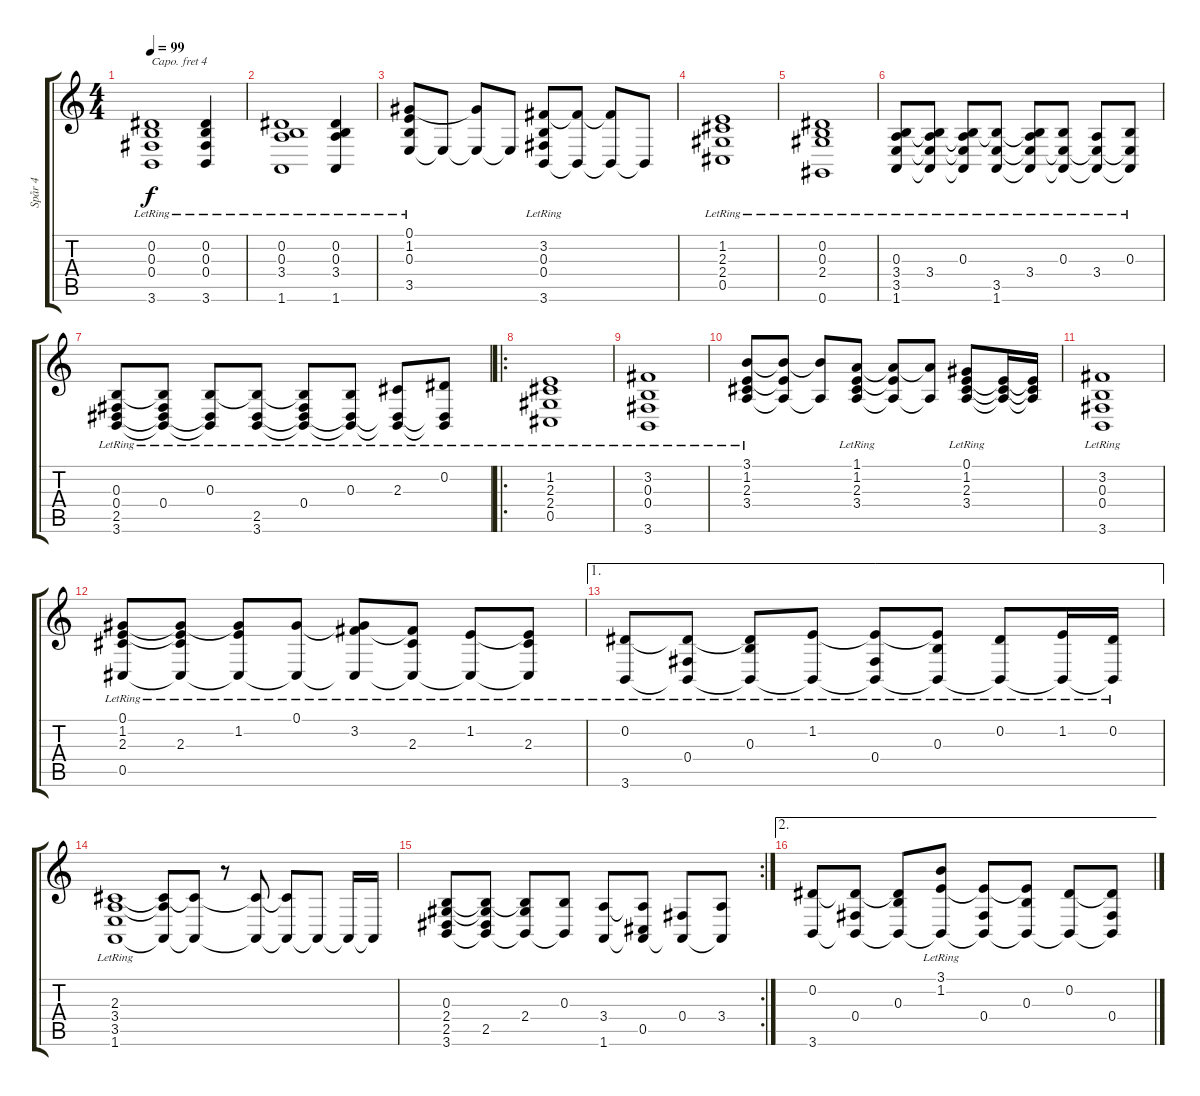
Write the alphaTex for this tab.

\track ("Spår 4" "Spår 4") {instrument choiraahs}
\staff {score tabs}
\capo 4
\tuning (E4 B3 G3 D3 A2 E2) {hide}
\ts (4 4)
\tempo 99
\clef g2
\ks c
(0.2{lr} 0.3{lr} 0.4{lr} 3.6{lr}).1{dy f} (0.2{lr} 0.3{lr} 0.4{lr} 3.6{lr}).4 |
(0.2{lr} 0.3{lr} 3.4{lr} 1.6{lr}).1 (0.2{lr} 0.3{lr} 3.4{lr} 1.6{lr}).4 |
(0.1{lr} 1.2{lr} 0.3{lr} 3.5{lr}).8 3.5{t}.8 (0.1{t} 3.5{t}).8 3.5{t}.8 (3.2{lr} 0.3{lr} 0.4{lr} 3.6{lr}).8 (3.2{t} 3.6{t}).8 (3.2{t} 3.6{t}).8 3.6{t}.8 |
(1.2{lr} 2.3{lr} 2.4{lr} 0.5{lr}).1 |
(0.2{lr} 0.3{lr} 2.4{lr} 0.6{lr}).1 |
(0.3{lr} 3.4{lr} 3.5{lr} 1.6{lr}).8 (0.3{t} 3.4{lr} 3.5{t} 1.6{t}).8 (0.3{lr} 3.4{t} 3.5{t} 1.6{t}).8 (0.3{t} 3.5{lr} 1.6{lr}).8 (0.3{t} 3.4{lr} 3.5{t} 1.6{t}).8 (0.3{lr} 3.5{t} 1.6{t}).8 (3.4{lr} 3.5{t} 1.6{t}).8 (0.3{lr} 3.5{t} 1.6{t}).8 |
(0.3{lr} 0.4{lr} 2.5{lr} 3.6{lr}).8 (0.3{t} 0.4{lr} 2.5{t} 3.6{t}).8 (0.3{lr} 2.5{t} 3.6{t}).8 (0.3{t} 2.5{lr} 3.6{lr}).8 (0.3{t} 0.4{lr} 2.5{t} 3.6{t}).8 (0.3{lr} 2.5{t} 3.6{t}).8 (2.3{lr} 2.5{t} 3.6{t}).8 (0.2{lr} 2.5{t} 3.6{t}).8 |
\ro
(1.2 2.3 2.4 0.5{lr}).1 |
(3.2{lr} 0.3{lr} 0.4{lr} 3.6{lr}).1 |
(3.1{lr} 1.2{lr} 2.3{lr} 3.4{lr}).8 (3.1{t} 1.2{t} 3.4{t}).8 (3.1{t} 3.4{t}).8 (1.1{lr} 1.2{lr} 2.3{lr} 3.4{lr}).8 (1.1{t} 1.2{t} 3.4{t}).8 (1.1{t} 3.4{t}).8 (0.1{lr} 1.2{lr} 2.3{lr} 3.4{lr}).8 (1.2{t} 2.3{t} 3.4{t}).16 (1.2{t} 2.3{t} 3.4{t}).16 |
(3.2{lr} 0.3{lr} 0.4{lr} 3.6{lr}).1 |
(0.1{lr} 1.2{lr} 2.3{lr} 0.5{lr}).8 (0.1{t} 1.2{t} 2.3{lr} 0.5{t}).8 (0.1{t} 1.2{lr} 0.5{t}).8 (0.1{lr} 0.5{t}).8 (0.1{t} 3.2{lr} 0.5{t}).8 (3.2{t} 2.3{lr} 0.5{t}).8 (1.2{lr} 0.5{t}).8 (1.2{t} 2.3{lr} 0.5{t}).8 |
\ae 1
(0.2{lr} 3.6{lr}).8 (0.2{t} 0.4{lr} 3.6{t}).8 (0.2{t} 0.3{lr} 3.6{t}).8 (1.2{lr} 3.6{t}).8 (1.2{t} 0.4{lr} 3.6{t}).8 (1.2{t} 0.3{lr} 3.6{t}).8 (0.2{lr} 3.6{t}).8 (1.2{lr} 3.6{t}).16 (0.2{lr} 3.6{t}).16 |
(2.3{lr} 3.4{lr} 3.5{lr} 1.6{lr}).1 (2.3{t} 3.4{t} 1.6{t}).8 (2.3{t} 1.6{t}).8 r.8 (2.3{t} 1.6{t}).8 (2.3{t} 1.6{t}).8 1.6{t}.8 1.6{t}.16 1.6{t}.16 |
\rc 2
(0.3 2.4 2.5 3.6).8 (0.3{t} 2.4{t} 2.5 3.6{t}).8 (0.3{t} 2.4 3.6{t}).8 (0.3 3.6{t}).8 (3.4 1.6).8 (3.4{t} 0.5 1.6{t}).8 (0.4 1.6{t}).8 (3.4 1.6{t}).8 |
\ae 2
(0.2 3.6).8 (0.2{t} 0.4 3.6{t}).8 (0.2{t} 0.3 3.6{t}).8 (3.1{lr} 1.2 3.6{t}).8 (1.2{t} 0.4 3.6{t}).8 (1.2{t} 0.3 3.6{t}).8 (0.2 3.6{t}).8 (0.2{t} 0.4 3.6{t}).8
